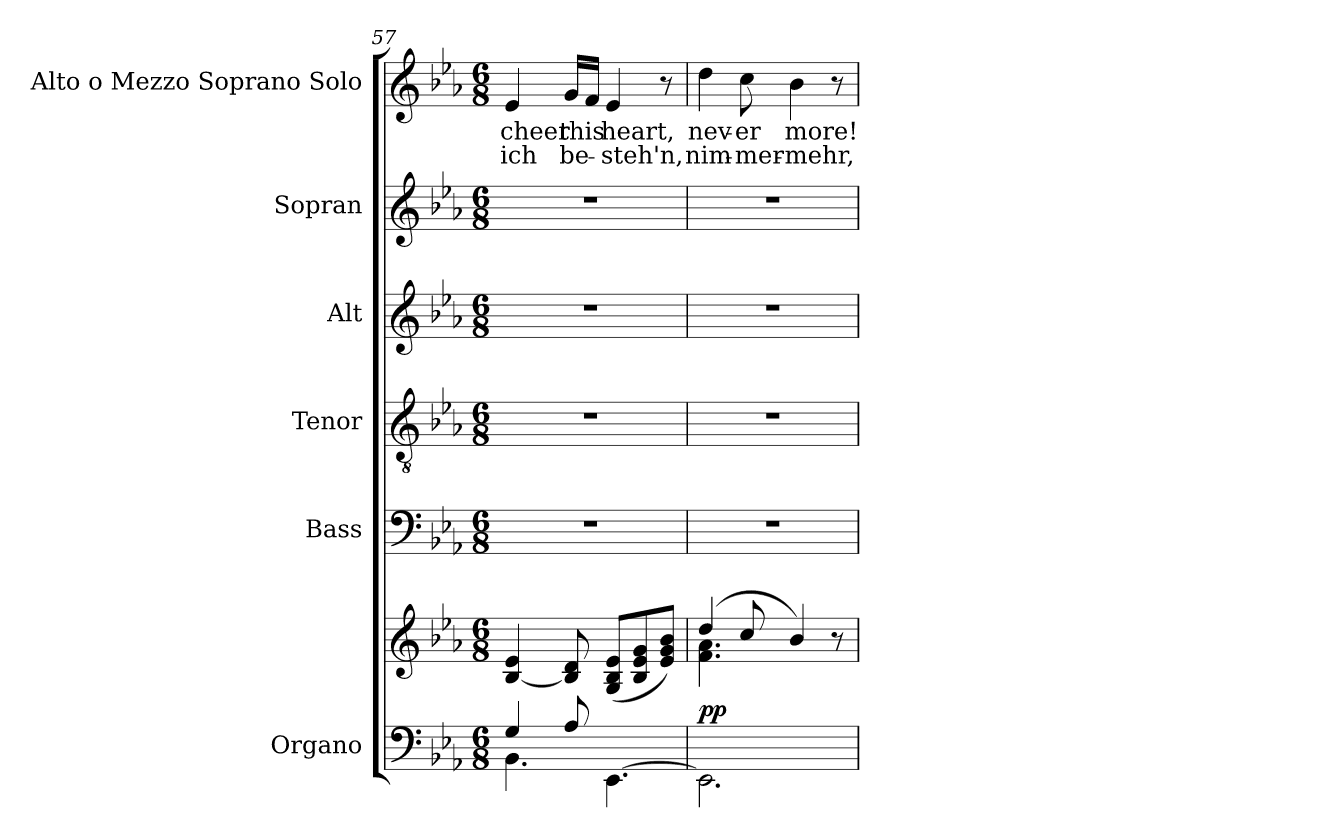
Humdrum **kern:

**kern	**kern	**dynam	**kern	**kern	**kern	**kern	**kern	**text	**text
*part6	*part6	*part6	*part5	*part4	*part3	*part2	*part1	*part1	*part1
*staff7	*staff6	*staff6/7	*staff5	*staff4	*staff3	*staff2	*staff1	*staff1	*staff1
*I"Organo	*	*	*I"Bass	*I"Tenor	*I"Alt	*I"Sopran	*I"Alto o Mezzo Soprano Solo	*	*
*	*	*	*I'B	*I'T	*I'A	*I'S	*I'S o l o	*	*
*clefF4	*clefG2	*	*clefF4	*clefGv2	*clefG2	*clefG2	*clefG2	*	*
*k[b-e-a-]	*k[b-e-a-]	*	*k[b-e-a-]	*k[b-e-a-]	*k[b-e-a-]	*k[b-e-a-]	*k[b-e-a-]	*	*
*E-:	*E-:	*	*E-:	*E-:	*E-:	*E-:	*E-:	*	*
*M6/8	*M6/8	*	*M6/8	*M6/8	*M6/8	*M6/8	*M6/8	*	*
=57	=57	=57	=57	=57	=57	=57	=57	=57	=57
*^	*	*	*	*	*	*	*	*	*
4G/	4.BB-\	[4B-/ 4e-/	.	2.r	2.r	2.r	2.r	4e-/	cheer	ich
8A-/	.	8B-/] 8d/	.	.	.	.	.	16g/LL	this	be-
.	.	.	.	.	.	.	.	16f/JJ	.	.
4.ryy	[4.EE-\	(8G/ 8B-/ 8e-/L	.	.	.	.	.	4e-/	heart,	-steh'n,
.	.	8B-/ 8e-/ 8g/	.	.	.	.	.	.	.	.
.	.	8e-/ 8g/ 8b-/J)	.	.	.	.	.	8r	.	.
=58	=58	=58	=58	=58	=58	=58	=58	=58	=58	=58
*	*	*^	*	*	*	*	*	*	*	*
!	!	!	!	!LO:DY:a=2	!	!	!	!	!	!	!
2.ryy	2.EE-\]	(>4dd/	4.f\ 4.a-\	pp	2.r	2.r	2.r	2.r	4dd\	nev-	nim-
.	.	8cc/	.	.	.	.	.	.	8cc\	-er	-mer-
.	.	4b-/)	4.ryy	.	.	.	.	.	4b-\	-more!	-mehr,
.	.	8r	.	.	.	.	.	.	8r	.	.
*v	*v	*	*	*	*	*	*	*	*	*	*
*	*v	*v	*	*	*	*	*	*	*	*
=	=	=	=	=	=	=	=	=	=
*-	*-	*-	*-	*-	*-	*-	*-	*-	*-
